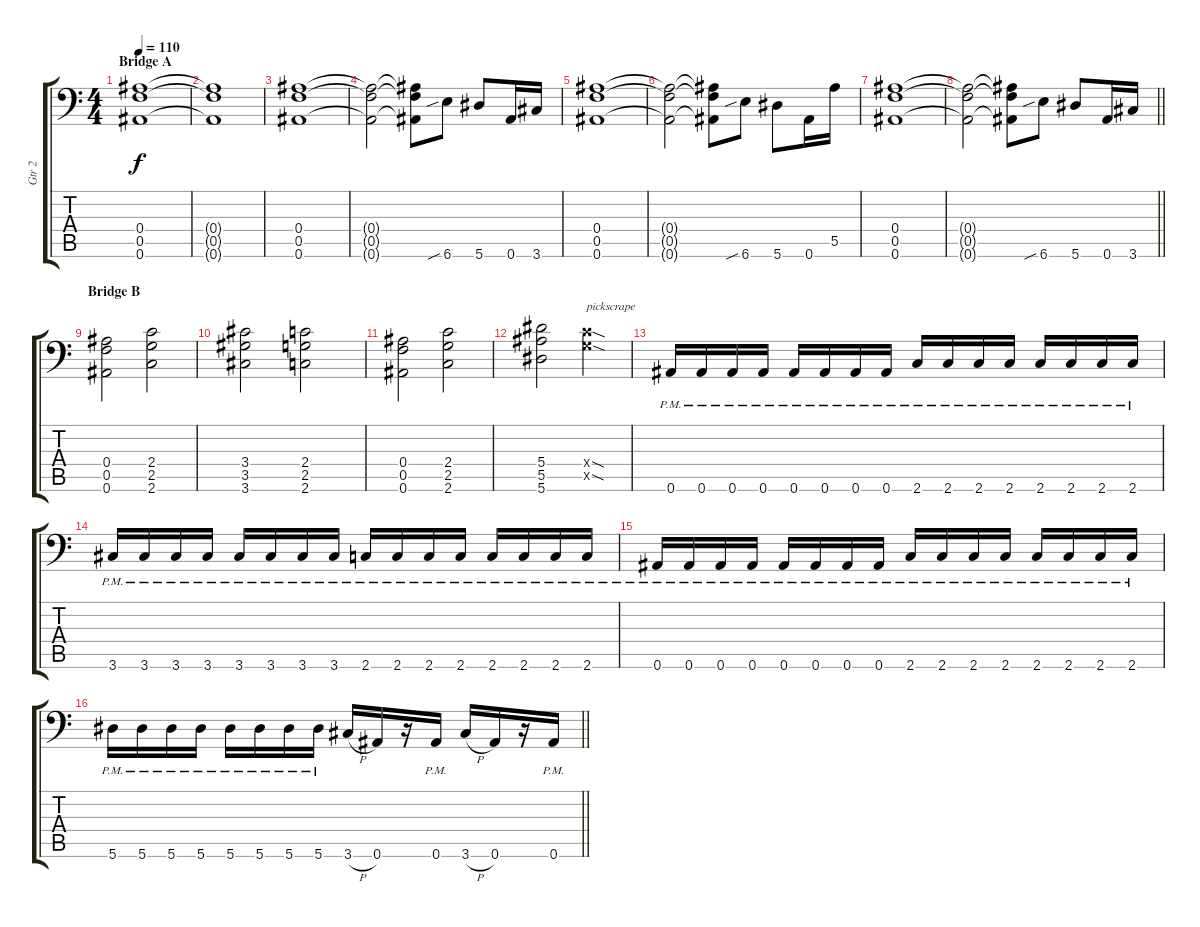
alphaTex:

\track ("Gtr 2" "Gtr 2") {instrument distortionguitar}
\staff {score tabs}
\tuning (C4 G3 Eb3 Bb2 F2 Bb1) {hide}
\ts (4 4)
\section ("" "Bridge A")
\tempo 110
\clef f4
\ks c
(0.4 0.5 0.6).1{dy f} |
(0.4{t} 0.5{t} 0.6{t}).1 |
(0.4 0.5 0.6).1 |
(0.4{t} 0.5{t} 0.6{t}).2 (0.4{t} 0.5{t} 0.6{t}).8 6.6{sib}.8 5.6.8 0.6.16 3.6.16 |
(0.4 0.5 0.6).1 |
(0.4{t} 0.5{t} 0.6{t}).2 (0.4{t} 0.5{t} 0.6{t}).8 6.6{sib}.8 5.6.8 0.6.16 5.5.16 |
(0.4 0.5 0.6).1 |
\barLineRight lightlight
(0.4{t} 0.5{t} 0.6{t}).2 (0.4{t} 0.5{t} 0.6{t}).8 6.6{sib}.8 5.6.8 0.6.16 3.6.16 |
\section ("" "Bridge B")
(0.4 0.5 0.6).2 (2.4 2.5 2.6).2 |
(3.4 3.5 3.6).2 (2.4 2.5 2.6).2 |
(0.4 0.5 0.6).2 (2.4 2.5 2.6).2 |
(5.4 5.5 5.6).2 (2.4{sod x} 2.5{sod x}).2{txt "pickscrape"} |
0.6{pm}.16 0.6{pm}.16 0.6{pm}.16 0.6{pm}.16 0.6{pm}.16 0.6{pm}.16 0.6{pm}.16 0.6{pm}.16 2.6{pm}.16 2.6{pm}.16 2.6{pm}.16 2.6{pm}.16 2.6{pm}.16 2.6{pm}.16 2.6{pm}.16 2.6{pm}.16 |
3.6{pm}.16 3.6{pm}.16 3.6{pm}.16 3.6{pm}.16 3.6{pm}.16 3.6{pm}.16 3.6{pm}.16 3.6{pm}.16 2.6{pm}.16 2.6{pm}.16 2.6{pm}.16 2.6{pm}.16 2.6{pm}.16 2.6{pm}.16 2.6{pm}.16 2.6{pm}.16 |
0.6{pm}.16 0.6{pm}.16 0.6{pm}.16 0.6{pm}.16 0.6{pm}.16 0.6{pm}.16 0.6{pm}.16 0.6{pm}.16 2.6{pm}.16 2.6{pm}.16 2.6{pm}.16 2.6{pm}.16 2.6{pm}.16 2.6{pm}.16 2.6{pm}.16 2.6{pm}.16 |
\barLineRight lightlight
5.6{pm}.16 5.6{pm}.16 5.6{pm}.16 5.6{pm}.16 5.6{pm}.16 5.6{pm}.16 5.6{pm}.16 5.6{pm}.16 3.6{h}.16 0.6.16 r.16 0.6{pm}.16 3.6{h}.16 0.6.16 r.16 0.6{pm}.16
